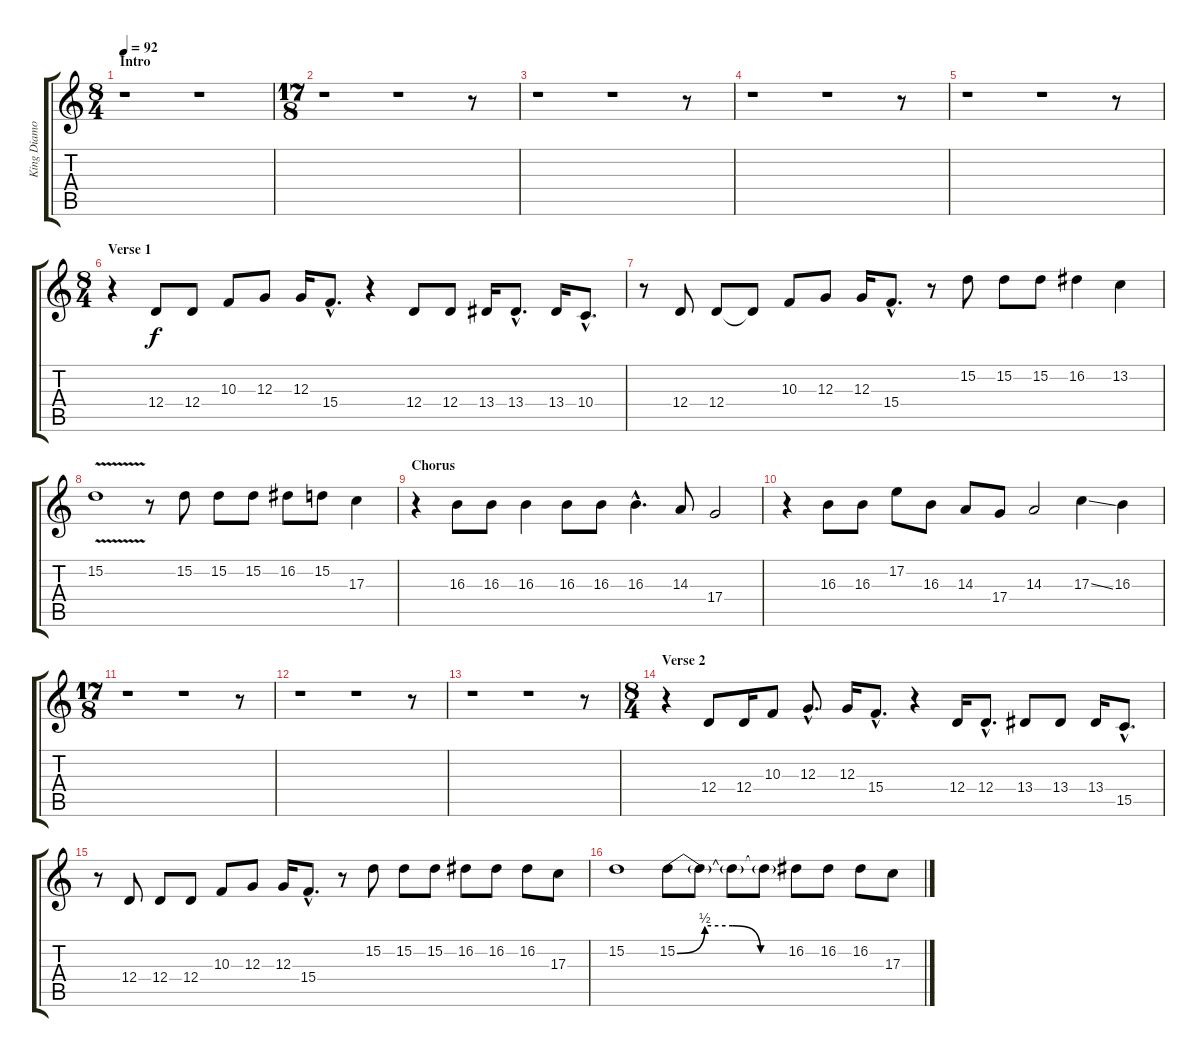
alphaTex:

\track ("King Diamond" "King Diamo") {instrument sopranosax}
\staff {score tabs}
\tuning (E4 B3 G3 D3 A2 E2) {hide}
\ts (8 4)
\section ("" "Intro")
\tempo 92
\clef g2
\ks c
r.1{dy f instrument sopranosax} r.1 |
\ts (17 8)
r.1 r.1 r.8 |
r.1 r.1 r.8 |
r.1 r.1 r.8 |
r.1 r.1 r.8 |
\ts (8 4)
\section ("" "Verse 1")
r.4 12.4.8 12.4.8 10.3.8 12.3.8 12.3.16 15.4{hac}.8{d} r.4 12.4.8 12.4.8 13.4.16 13.4{hac}.8{d} 13.4.16 10.4{hac}.8{d} |
r.8 12.4.8 12.4.8 12.4{t}.8 10.3.8 12.3.8 12.3.16 15.4{hac}.8{d} r.8 15.2.8 15.2.8 15.2.8 16.2.4 13.2.4 |
15.2{v}.1 r.8 15.2.8 15.2.8 15.2.8 16.2.8 15.2.8 17.3.4 |
\section ("" "Chorus")
r.4 16.3.8 16.3.8 16.3.4 16.3.8 16.3.8 16.3{hac}.4{d} 14.3.8 17.4.2 |
r.4 16.3.8 16.3.8 17.2.8 16.3.8 14.3.8 17.4.8 14.3.2 17.3{ss}.4 16.3.4 |
\ts (17 8)
r.1 r.1 r.8 |
r.1 r.1 r.8 |
r.1 r.1 r.8 |
\ts (8 4)
\section ("" "Verse 2")
r.4 12.4.8 12.4.16 10.3.8 12.3{hac}.8{d} 12.3.16 15.4{hac}.8{d} r.4 12.4.16 12.4{hac}.8{d} 13.4.8 13.4.8 13.4.16 15.5{hac}.8{d} |
r.8 12.4.8 12.4.8 12.4.8 10.3.8 12.3.8 12.3.16 15.4{hac}.8{d} r.8 15.2.8 15.2.8 15.2.8 16.2.8 16.2.8 16.2.8 17.3.8 |
15.2.1 15.2{be (custom 0 0 15 2 30 2 45 0 60 0)}.8 15.2{t}.8 15.2{t}.8 15.2{t}.8 16.2.8 16.2.8 16.2.8 17.3.8
